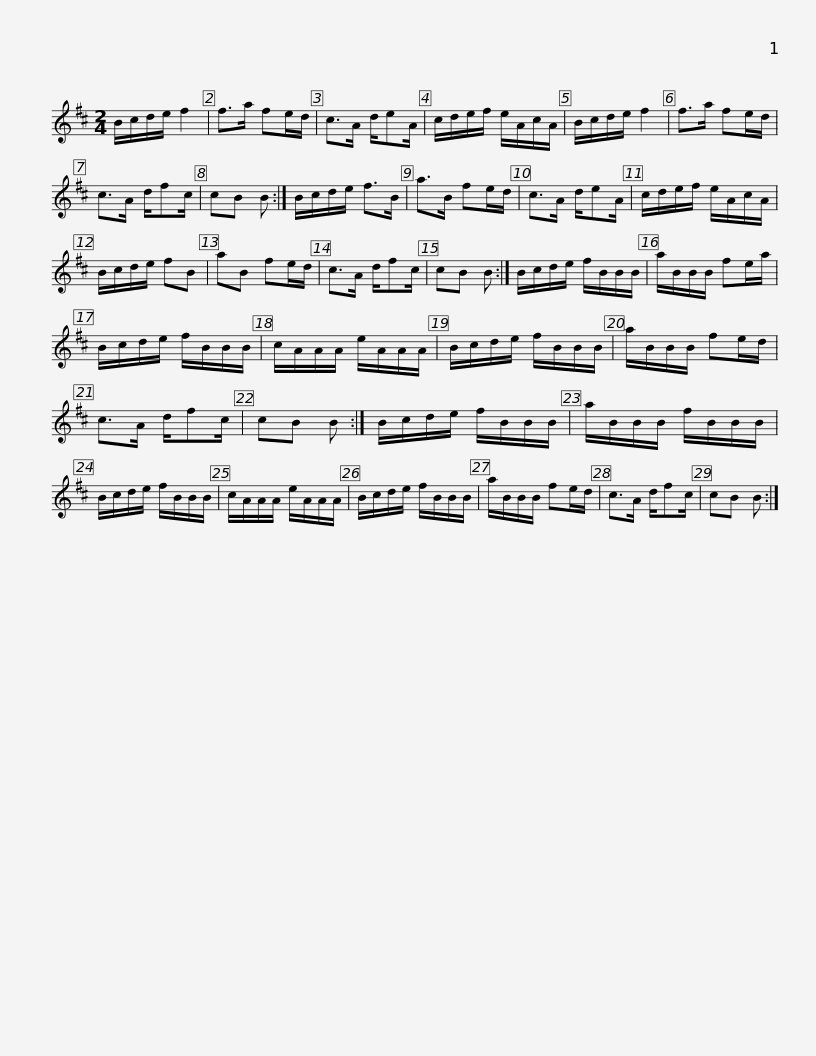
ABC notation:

X:1
L:1/8
M:2/4
I:linebreak $
K:D
V:1 treble
V:1
 B/c/d/e/ f2 | f>a fe/d/ | c>A d/eA/ | c/d/e/f/ e/A/c/A/ | B/c/d/e/ f2 | %5
 f>a fe/d/ | c>A d/fc/ | cB B :|$ B/c/d/e/ f>B | a>B fe/d/ | %10
 c>A d/eA/ | c/d/e/f/ e/A/c/A/ | B/c/d/e/ fB | aB fe/d/ | c>A d/fc/ | %15
 cB B :|$ B/c/d/e/ f/B/B/B/ | a/B/B/B/ fe/a/ | B/c/d/e/ f/B/B/B/ | c/A/A/A/ e/A/A/A/ | %20
 B/c/d/e/ f/B/B/B/ | a/B/B/B/ fe/d/ |$ c>A d/fc/ | cB B :| B/c/d/e/ f/B/B/B/ | %25
 a/B/B/B/ f/B/B/B/ | B/c/d/e/ f/B/B/B/ | c/A/A/A/ e/A/A/A/ | B/c/d/e/ f/B/B/B/ |$ a/B/B/B/ fe/d/ | %30
 c>A d/fc/ | cB B :| %32
